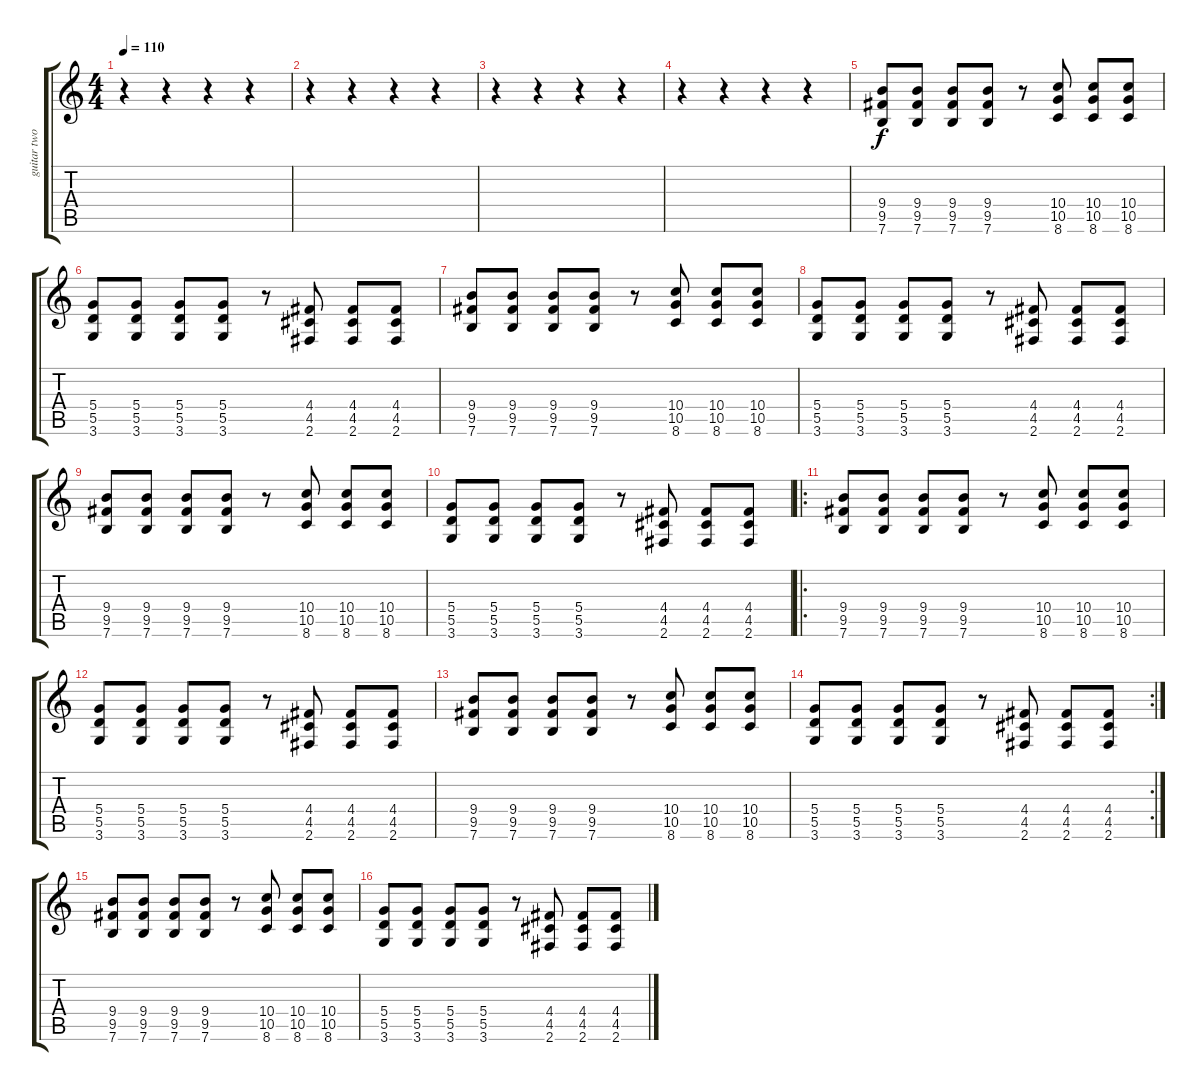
\track ("guitar two" "guitar two") {instrument distortionguitar}
\staff {score tabs}
\tuning (E4 B3 G3 D3 A2 E2) {hide}
\ts (4 4)
\tempo 110
\clef g2
\ks c
r.4{dy f} r.4 r.4 r.4 |
r.4 r.4 r.4 r.4 |
r.4 r.4 r.4 r.4 |
r.4 r.4 r.4 r.4 |
(9.4 9.5 7.6).8 (9.4 9.5 7.6).8 (9.4 9.5 7.6).8 (9.4 9.5 7.6).8 r.8 (10.4 10.5 8.6).8 (10.4 10.5 8.6).8 (10.4 10.5 8.6).8 |
(5.4 5.5 3.6).8 (5.4 5.5 3.6).8 (5.4 5.5 3.6).8 (5.4 5.5 3.6).8 r.8 (4.4 4.5 2.6).8 (4.4 4.5 2.6).8 (4.4 4.5 2.6).8 |
(9.4 9.5 7.6).8 (9.4 9.5 7.6).8 (9.4 9.5 7.6).8 (9.4 9.5 7.6).8 r.8 (10.4 10.5 8.6).8 (10.4 10.5 8.6).8 (10.4 10.5 8.6).8 |
(5.4 5.5 3.6).8 (5.4 5.5 3.6).8 (5.4 5.5 3.6).8 (5.4 5.5 3.6).8 r.8 (4.4 4.5 2.6).8 (4.4 4.5 2.6).8 (4.4 4.5 2.6).8 |
(9.4 9.5 7.6).8 (9.4 9.5 7.6).8 (9.4 9.5 7.6).8 (9.4 9.5 7.6).8 r.8 (10.4 10.5 8.6).8 (10.4 10.5 8.6).8 (10.4 10.5 8.6).8 |
(5.4 5.5 3.6).8 (5.4 5.5 3.6).8 (5.4 5.5 3.6).8 (5.4 5.5 3.6).8 r.8 (4.4 4.5 2.6).8 (4.4 4.5 2.6).8 (4.4 4.5 2.6).8 |
\ro
(9.4 9.5 7.6).8 (9.4 9.5 7.6).8 (9.4 9.5 7.6).8 (9.4 9.5 7.6).8 r.8 (10.4 10.5 8.6).8 (10.4 10.5 8.6).8 (10.4 10.5 8.6).8 |
(5.4 5.5 3.6).8 (5.4 5.5 3.6).8 (5.4 5.5 3.6).8 (5.4 5.5 3.6).8 r.8 (4.4 4.5 2.6).8 (4.4 4.5 2.6).8 (4.4 4.5 2.6).8 |
(9.4 9.5 7.6).8 (9.4 9.5 7.6).8 (9.4 9.5 7.6).8 (9.4 9.5 7.6).8 r.8 (10.4 10.5 8.6).8 (10.4 10.5 8.6).8 (10.4 10.5 8.6).8 |
\rc 2
(5.4 5.5 3.6).8 (5.4 5.5 3.6).8 (5.4 5.5 3.6).8 (5.4 5.5 3.6).8 r.8 (4.4 4.5 2.6).8 (4.4 4.5 2.6).8 (4.4 4.5 2.6).8 |
(9.4 9.5 7.6).8 (9.4 9.5 7.6).8 (9.4 9.5 7.6).8 (9.4 9.5 7.6).8 r.8 (10.4 10.5 8.6).8 (10.4 10.5 8.6).8 (10.4 10.5 8.6).8 |
(5.4 5.5 3.6).8 (5.4 5.5 3.6).8 (5.4 5.5 3.6).8 (5.4 5.5 3.6).8 r.8 (4.4 4.5 2.6).8 (4.4 4.5 2.6).8 (4.4 4.5 2.6).8
